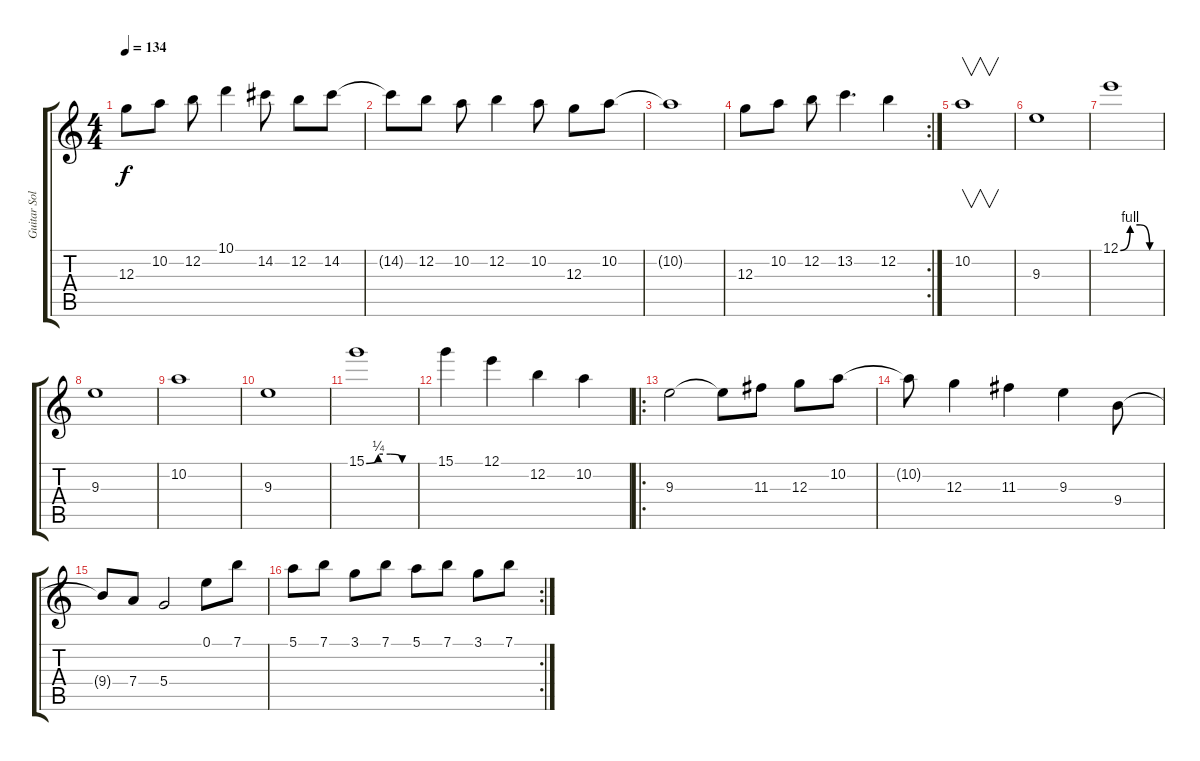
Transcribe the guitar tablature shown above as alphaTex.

\track ("Guitar Solo" "Guitar Sol") {instrument distortionguitar}
\staff {score tabs}
\tuning (E4 B3 G3 D3 A2 E2) {hide}
\ts (4 4)
\tempo 134
\clef g2
\ks c
12.3.8{dy f} 10.2.8 12.2.8 10.1.4 14.2.8 12.2.8 14.2.8 |
14.2{t}.8 12.2.8 10.2.8 12.2.4 10.2.8 12.3.8 10.2.8 |
10.2{t}.1 |
\rc 2
12.3.8 10.2.8 12.2.8 13.2.4{d} 12.2.4 |
10.2.1{v} |
9.3.1 |
12.1{be (custom 0 0 15 4 30 4 45 0 60 0)}.1 |
9.3.1 |
10.2.1 |
9.3.1 |
15.1{be (custom 0 0 15 1 30 1 45 0 60 0)}.1 |
15.1.4 12.1.4 12.2.4 10.2.4 |
\ro
9.3.2 9.3{t}.8 11.3.8 12.3.8 10.2.8 |
10.2{t}.8 12.3.4 11.3.4 9.3.4 9.4.8 |
9.4{t}.8 7.4.8 5.4.2 0.1.8 7.1.8 |
\rc 2
5.1.8 7.1.8 3.1.8 7.1.8 5.1.8 7.1.8 3.1.8 7.1.8
